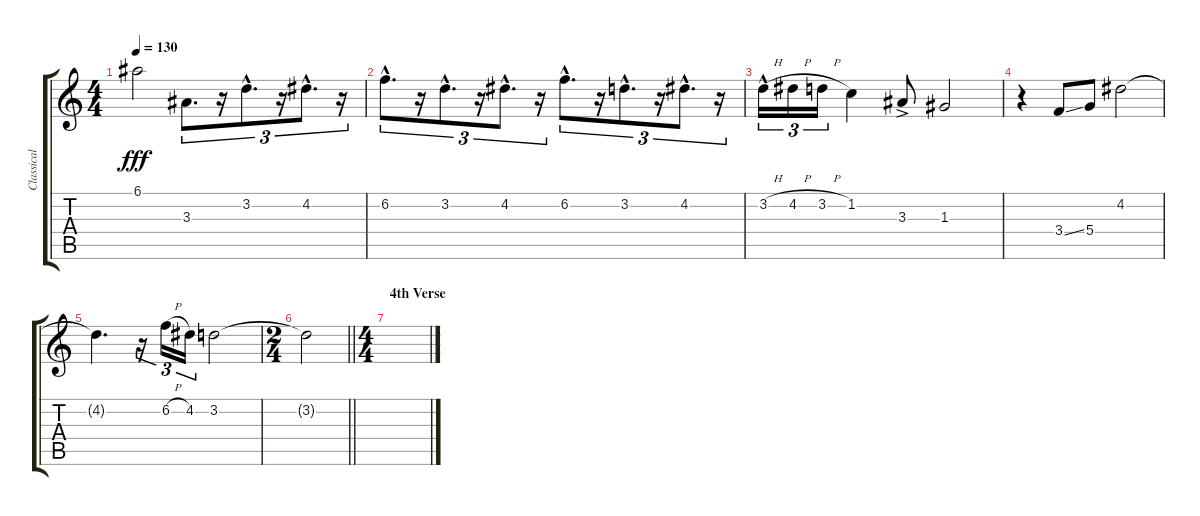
\track ("Classical Guitar" "Classical ") {instrument acousticguitarnylon}
\staff {score tabs}
\tuning (E4 B3 G3 D3 A2 E2) {hide}
\ts (4 4)
\tempo 130
\clef g2
\ks c
6.1{t}.2{dy fff} 3.3.8{d tu (3 2)} r.16{tu (3 2)} 3.2{hac}.8{d tu (3 2)} r.16{tu (3 2)} 4.2{hac}.8{d tu (3 2)} r.16{tu (3 2)} |
6.2{hac}.8{d tu (3 2)} r.16{tu (3 2)} 3.2{hac}.8{d tu (3 2)} r.16{tu (3 2)} 4.2{hac}.8{d tu (3 2)} r.16{tu (3 2)} 6.2{hac}.8{d tu (3 2)} r.16{tu (3 2)} 3.2{hac}.8{d tu (3 2)} r.16{tu (3 2)} 4.2{hac}.8{d tu (3 2)} r.16{tu (3 2)} |
3.2{h hac}.16{tu (3 2)} 4.2{h}.16{tu (3 2)} 3.2{h}.16{tu (3 2)} 1.2.4 3.3{ac}.8 1.3.2 |
r.4 3.4{ss}.8 5.4.8 4.2.2 |
4.2{t}.4{d} r.16{tu (3 2)} 6.2{h}.16{tu (3 2)} 4.2.16{tu (3 2)} 3.2.2 |
\ts (2 4)
\barLineRight lightlight
3.2{t}.2 |
\ts (4 4)
\section ("" "4th Verse")
